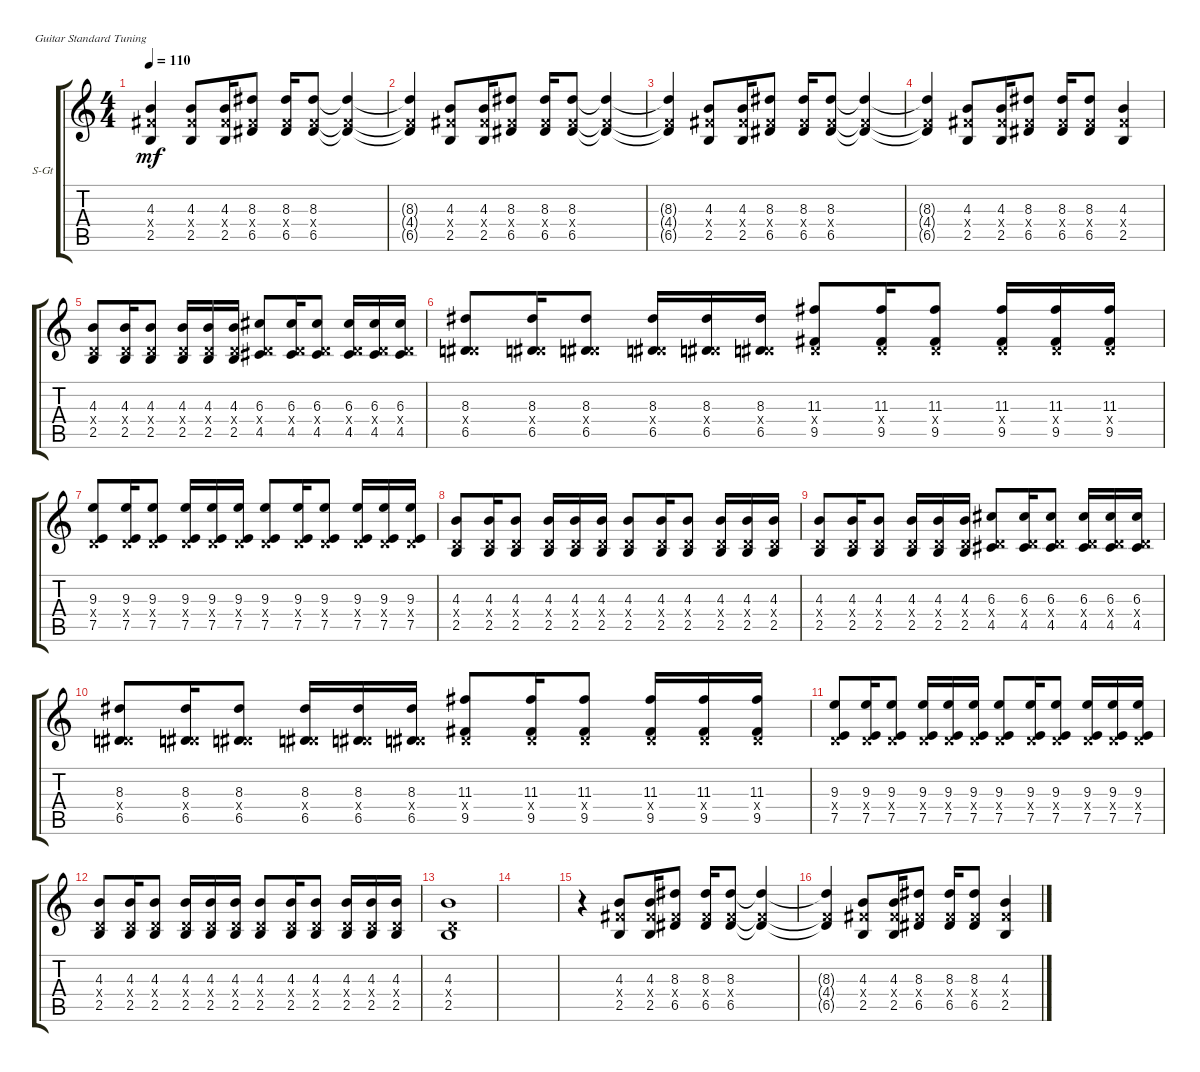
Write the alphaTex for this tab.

\defaultSystemsLayout 4
\bracketExtendMode groupsimilarinstruments
\firstSystemTrackNameOrientation horizontal
\otherSystemsTrackNameOrientation horizontal
\track ("Steel Guitar" "S-Gt") {instrument acousticguitarsteel}
\staff {score tabs}
\tuning (E4 B3 G3 D3 A2 E2)
\ts (4 4)
\tempo 110
\clef g2
\ks c
(2.5{t} 4.4{x t} 4.3{t}).4{dy mf} (2.5 4.4{x} 4.3).8 (2.5 4.4{x} 4.3).16 (6.5 4.4{x} 8.3).8 (6.5 4.4{x} 8.3).16 (6.5 4.4{x} 8.3).8 (6.5{t} 4.4{x t} 8.3{t}).4 |
(6.5{t} 4.4{x t} 8.3{t}).4 (2.5 4.4{x} 4.3).8 (2.5 4.4{x} 4.3).16 (6.5 4.4{x} 8.3).8 (6.5 4.4{x} 8.3).16 (6.5 4.4{x} 8.3).8 (6.5{t} 4.4{x t} 8.3{t}).4 |
(6.5{t} 4.4{x t} 8.3{t}).4 (2.5 4.4{x} 4.3).8 (2.5 4.4{x} 4.3).16 (6.5 4.4{x} 8.3).8 (6.5 4.4{x} 8.3).16 (6.5 4.4{x} 8.3).8 (6.5{t} 4.4{x t} 8.3{t}).4 |
(6.5{t} 4.4{x t} 8.3{t}).4 (2.5 4.4{x} 4.3).8 (2.5 4.4{x} 4.3).16 (6.5 4.4{x} 8.3).8 (6.5 4.4{x} 8.3).16 (6.5 4.4{x} 8.3).8 (2.5 4.4{x} 4.3).4 |
(2.5 0.4{x} 4.3).8 (2.5 0.4{x} 4.3).16 (2.5 0.4{x} 4.3).8 (2.5 0.4{x} 4.3).16 (2.5 0.4{x} 4.3).16 (2.5 0.4{x} 4.3).16 (4.5 0.4{x} 6.3).8 (4.5 0.4{x} 6.3).16 (4.5 0.4{x} 6.3).8 (4.5 0.4{x} 6.3).16 (4.5 0.4{x} 6.3).16 (4.5 0.4{x} 6.3).16 |
(6.5 0.4{x} 8.3).8 (6.5 0.4{x} 8.3).16 (6.5 0.4{x} 8.3).8 (6.5 0.4{x} 8.3).16 (6.5 0.4{x} 8.3).16 (6.5 0.4{x} 8.3).16 (9.5 0.4{x} 11.3).8 (9.5 0.4{x} 11.3).16 (9.5 0.4{x} 11.3).8 (9.5 0.4{x} 11.3).16 (9.5 0.4{x} 11.3).16 (9.5 0.4{x} 11.3).16 |
(7.5 0.4{x} 9.3).8 (7.5 0.4{x} 9.3).16 (7.5 0.4{x} 9.3).8 (7.5 0.4{x} 9.3).16 (7.5 0.4{x} 9.3).16 (7.5 0.4{x} 9.3).16 (7.5 0.4{x} 9.3).8 (7.5 0.4{x} 9.3).16 (7.5 0.4{x} 9.3).8 (7.5 0.4{x} 9.3).16 (7.5 0.4{x} 9.3).16 (7.5 0.4{x} 9.3).16 |
(2.5 0.4{x} 4.3).8 (2.5 0.4{x} 4.3).16 (2.5 0.4{x} 4.3).8 (2.5 0.4{x} 4.3).16 (2.5 0.4{x} 4.3).16 (2.5 0.4{x} 4.3).16 (2.5 0.4{x} 4.3).8 (2.5 0.4{x} 4.3).16 (2.5 0.4{x} 4.3).8 (2.5 0.4{x} 4.3).16 (2.5 0.4{x} 4.3).16 (2.5 0.4{x} 4.3).16 |
(2.5 0.4{x} 4.3).8 (2.5 0.4{x} 4.3).16 (2.5 0.4{x} 4.3).8 (2.5 0.4{x} 4.3).16 (2.5 0.4{x} 4.3).16 (2.5 0.4{x} 4.3).16 (4.5 0.4{x} 6.3).8 (4.5 0.4{x} 6.3).16 (4.5 0.4{x} 6.3).8 (4.5 0.4{x} 6.3).16 (4.5 0.4{x} 6.3).16 (4.5 0.4{x} 6.3).16 |
(6.5 0.4{x} 8.3).8 (6.5 0.4{x} 8.3).16 (6.5 0.4{x} 8.3).8 (6.5 0.4{x} 8.3).16 (6.5 0.4{x} 8.3).16 (6.5 0.4{x} 8.3).16 (9.5 0.4{x} 11.3).8 (9.5 0.4{x} 11.3).16 (9.5 0.4{x} 11.3).8 (9.5 0.4{x} 11.3).16 (9.5 0.4{x} 11.3).16 (9.5 0.4{x} 11.3).16 |
(7.5 0.4{x} 9.3).8 (7.5 0.4{x} 9.3).16 (7.5 0.4{x} 9.3).8 (7.5 0.4{x} 9.3).16 (7.5 0.4{x} 9.3).16 (7.5 0.4{x} 9.3).16 (7.5 0.4{x} 9.3).8 (7.5 0.4{x} 9.3).16 (7.5 0.4{x} 9.3).8 (7.5 0.4{x} 9.3).16 (7.5 0.4{x} 9.3).16 (7.5 0.4{x} 9.3).16 |
(2.5 0.4{x} 4.3).8 (2.5 0.4{x} 4.3).16 (2.5 0.4{x} 4.3).8 (2.5 0.4{x} 4.3).16 (2.5 0.4{x} 4.3).16 (2.5 0.4{x} 4.3).16 (2.5 0.4{x} 4.3).8 (2.5 0.4{x} 4.3).16 (2.5 0.4{x} 4.3).8 (2.5 0.4{x} 4.3).16 (2.5 0.4{x} 4.3).16 (2.5 0.4{x} 4.3).16 |
(2.5 0.4{x} 4.3).1 |
|
r.4 (2.5 4.4{x} 4.3).8 (2.5 4.4{x} 4.3).16 (6.5 4.4{x} 8.3).8 (6.5 4.4{x} 8.3).16 (6.5 4.4{x} 8.3).8 (6.5{t} 4.4{x t} 8.3{t}).4 |
(6.5{t} 4.4{x t} 8.3{t}).4 (2.5 4.4{x} 4.3).8 (2.5 4.4{x} 4.3).16 (6.5 4.4{x} 8.3).8 (6.5 4.4{x} 8.3).16 (6.5 4.4{x} 8.3).8 (2.5 4.4{x} 4.3).4
